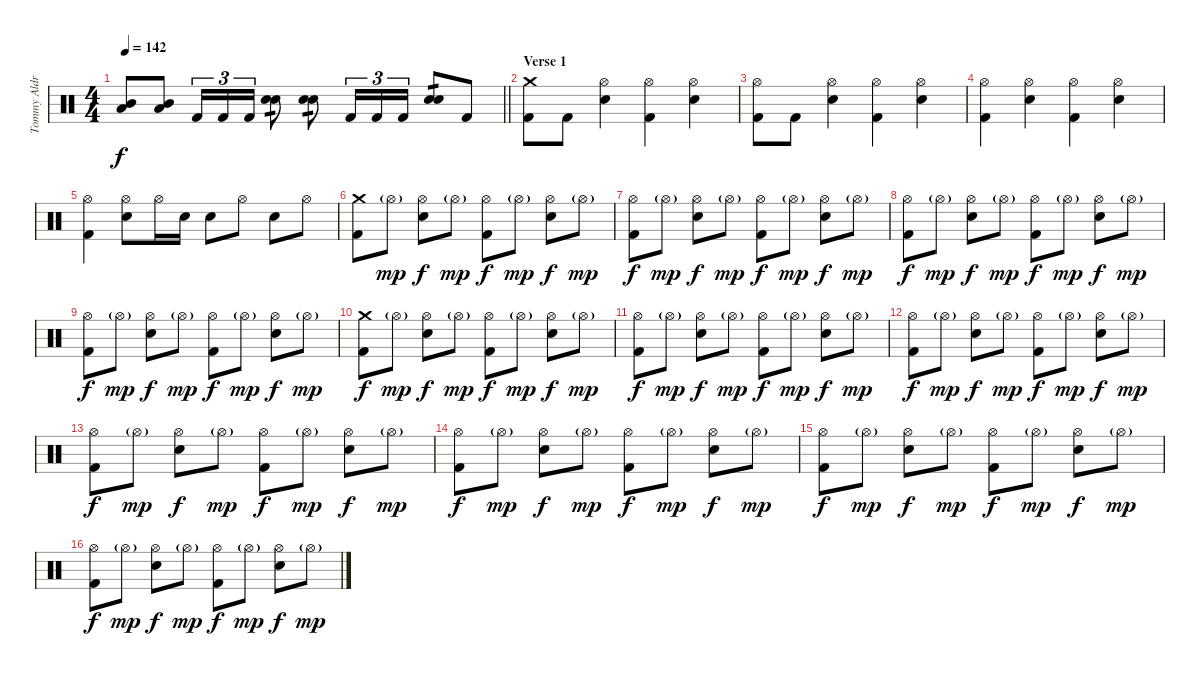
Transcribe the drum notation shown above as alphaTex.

\track ("Tommy Aldridge" "Tommy Aldr") {instrument percussion}
\staff {score}
\articulation defaults
\ts (4 4)
\tempo 142
\clef neutral
\barLineRight lightlight
\ks c
("Mid Tom (hit)" "Low Floor Tom (hit)").8{dy f} ("Mid Tom (hit)" "Low Floor Tom (hit)").8 "Kick (hit) 2".16{tu (3 2)} "Kick (hit) 2".16{tu (3 2)} "Kick (hit) 2".16{tu (3 2)} ("Snare (hit) 2" "Snare (hit) 2").8{tp 1} ("Snare (hit) 2" "Snare (hit) 2").8{tp 1} "Kick (hit) 2".16{tu (3 2)} "Kick (hit) 2".16{tu (3 2)} "Kick (hit) 2".16{tu (3 2)} ("Snare (hit) 2" "Snare (hit) 2").8{tp 1} "Kick (hit) 2".8 |
\section ("" "Verse 1")
("Crash medium (hit)" "Kick (hit) 2").8 "Kick (hit) 2".8 ("Hi-Hat (open)" "Snare (hit) 2").4 ("Hi-Hat (open)" "Kick (hit) 2").4 ("Hi-Hat (open)" "Snare (hit) 2").4 |
("Hi-Hat (open)" "Kick (hit) 2").8 "Kick (hit) 2".8 ("Hi-Hat (open)" "Snare (hit) 2").4 ("Hi-Hat (open)" "Kick (hit) 2").4 ("Hi-Hat (open)" "Snare (hit) 2").4 |
("Hi-Hat (open)" "Kick (hit) 2").4 ("Hi-Hat (open)" "Snare (hit) 2").4 ("Hi-Hat (open)" "Kick (hit) 2").4 ("Hi-Hat (open)" "Snare (hit) 2").4 |
("Hi-Hat (open)" "Kick (hit) 2").4 ("Hi-Hat (open)" "Snare (hit) 2").8 "Hi-Hat (open)".16 "Snare (hit) 2".16 "Snare (hit) 2".8 "Hi-Hat (open)".8 "Snare (hit) 2".8 "Hi-Hat (open)".8 |
("Crash medium (hit)" "Kick (hit) 2").8 "Hi-Hat (open)"{g}.8{dy mp} ("Hi-Hat (open)" "Snare (hit) 2").8{dy f} "Hi-Hat (open)"{g}.8{dy mp} ("Hi-Hat (open)" "Kick (hit) 2").8{dy f} "Hi-Hat (open)"{g}.8{dy mp} ("Hi-Hat (open)" "Snare (hit) 2").8{dy f} "Hi-Hat (open)"{g}.8{dy mp} |
("Hi-Hat (open)" "Kick (hit) 2").8{dy f} "Hi-Hat (open)"{g}.8{dy mp} ("Hi-Hat (open)" "Snare (hit) 2").8{dy f} "Hi-Hat (open)"{g}.8{dy mp} ("Hi-Hat (open)" "Kick (hit) 2").8{dy f} "Hi-Hat (open)"{g}.8{dy mp} ("Hi-Hat (open)" "Snare (hit) 2").8{dy f} "Hi-Hat (open)"{g}.8{dy mp} |
("Hi-Hat (open)" "Kick (hit) 2").8{dy f} "Hi-Hat (open)"{g}.8{dy mp} ("Hi-Hat (open)" "Snare (hit) 2").8{dy f} "Hi-Hat (open)"{g}.8{dy mp} ("Hi-Hat (open)" "Kick (hit) 2").8{dy f} "Hi-Hat (open)"{g}.8{dy mp} ("Hi-Hat (open)" "Snare (hit) 2").8{dy f} "Hi-Hat (open)"{g}.8{dy mp} |
("Hi-Hat (open)" "Kick (hit) 2").8{dy f} "Hi-Hat (open)"{g}.8{dy mp} ("Hi-Hat (open)" "Snare (hit) 2").8{dy f} "Hi-Hat (open)"{g}.8{dy mp} ("Hi-Hat (open)" "Kick (hit) 2").8{dy f} "Hi-Hat (open)"{g}.8{dy mp} ("Hi-Hat (open)" "Snare (hit) 2").8{dy f} "Hi-Hat (open)"{g}.8{dy mp} |
("Crash medium (hit)" "Kick (hit) 2").8{dy f} "Hi-Hat (open)"{g}.8{dy mp} ("Hi-Hat (open)" "Snare (hit) 2").8{dy f} "Hi-Hat (open)"{g}.8{dy mp} ("Hi-Hat (open)" "Kick (hit) 2").8{dy f} "Hi-Hat (open)"{g}.8{dy mp} ("Hi-Hat (open)" "Snare (hit) 2").8{dy f} "Hi-Hat (open)"{g}.8{dy mp} |
("Hi-Hat (open)" "Kick (hit) 2").8{dy f} "Hi-Hat (open)"{g}.8{dy mp} ("Hi-Hat (open)" "Snare (hit) 2").8{dy f} "Hi-Hat (open)"{g}.8{dy mp} ("Hi-Hat (open)" "Kick (hit) 2").8{dy f} "Hi-Hat (open)"{g}.8{dy mp} ("Hi-Hat (open)" "Snare (hit) 2").8{dy f} "Hi-Hat (open)"{g}.8{dy mp} |
("Hi-Hat (open)" "Kick (hit) 2").8{dy f} "Hi-Hat (open)"{g}.8{dy mp} ("Hi-Hat (open)" "Snare (hit) 2").8{dy f} "Hi-Hat (open)"{g}.8{dy mp} ("Hi-Hat (open)" "Kick (hit) 2").8{dy f} "Hi-Hat (open)"{g}.8{dy mp} ("Hi-Hat (open)" "Snare (hit) 2").8{dy f} "Hi-Hat (open)"{g}.8{dy mp} |
("Hi-Hat (open)" "Kick (hit) 2").8{dy f} "Hi-Hat (open)"{g}.8{dy mp} ("Hi-Hat (open)" "Snare (hit) 2").8{dy f} "Hi-Hat (open)"{g}.8{dy mp} ("Hi-Hat (open)" "Kick (hit) 2").8{dy f} "Hi-Hat (open)"{g}.8{dy mp} ("Hi-Hat (open)" "Snare (hit) 2").8{dy f} "Hi-Hat (open)"{g}.8{dy mp} |
("Hi-Hat (open)" "Kick (hit) 2").8{dy f} "Hi-Hat (open)"{g}.8{dy mp} ("Hi-Hat (open)" "Snare (hit) 2").8{dy f} "Hi-Hat (open)"{g}.8{dy mp} ("Hi-Hat (open)" "Kick (hit) 2").8{dy f} "Hi-Hat (open)"{g}.8{dy mp} ("Hi-Hat (open)" "Snare (hit) 2").8{dy f} "Hi-Hat (open)"{g}.8{dy mp} |
("Hi-Hat (open)" "Kick (hit) 2").8{dy f} "Hi-Hat (open)"{g}.8{dy mp} ("Hi-Hat (open)" "Snare (hit) 2").8{dy f} "Hi-Hat (open)"{g}.8{dy mp} ("Hi-Hat (open)" "Kick (hit) 2").8{dy f} "Hi-Hat (open)"{g}.8{dy mp} ("Hi-Hat (open)" "Snare (hit) 2").8{dy f} "Hi-Hat (open)"{g}.8{dy mp} |
("Hi-Hat (open)" "Kick (hit) 2").8{dy f} "Hi-Hat (open)"{g}.8{dy mp} ("Hi-Hat (open)" "Snare (hit) 2").8{dy f} "Hi-Hat (open)"{g}.8{dy mp} ("Hi-Hat (open)" "Kick (hit) 2").8{dy f} "Hi-Hat (open)"{g}.8{dy mp} ("Hi-Hat (open)" "Snare (hit) 2").8{dy f} "Hi-Hat (open)"{g}.8{dy mp}
